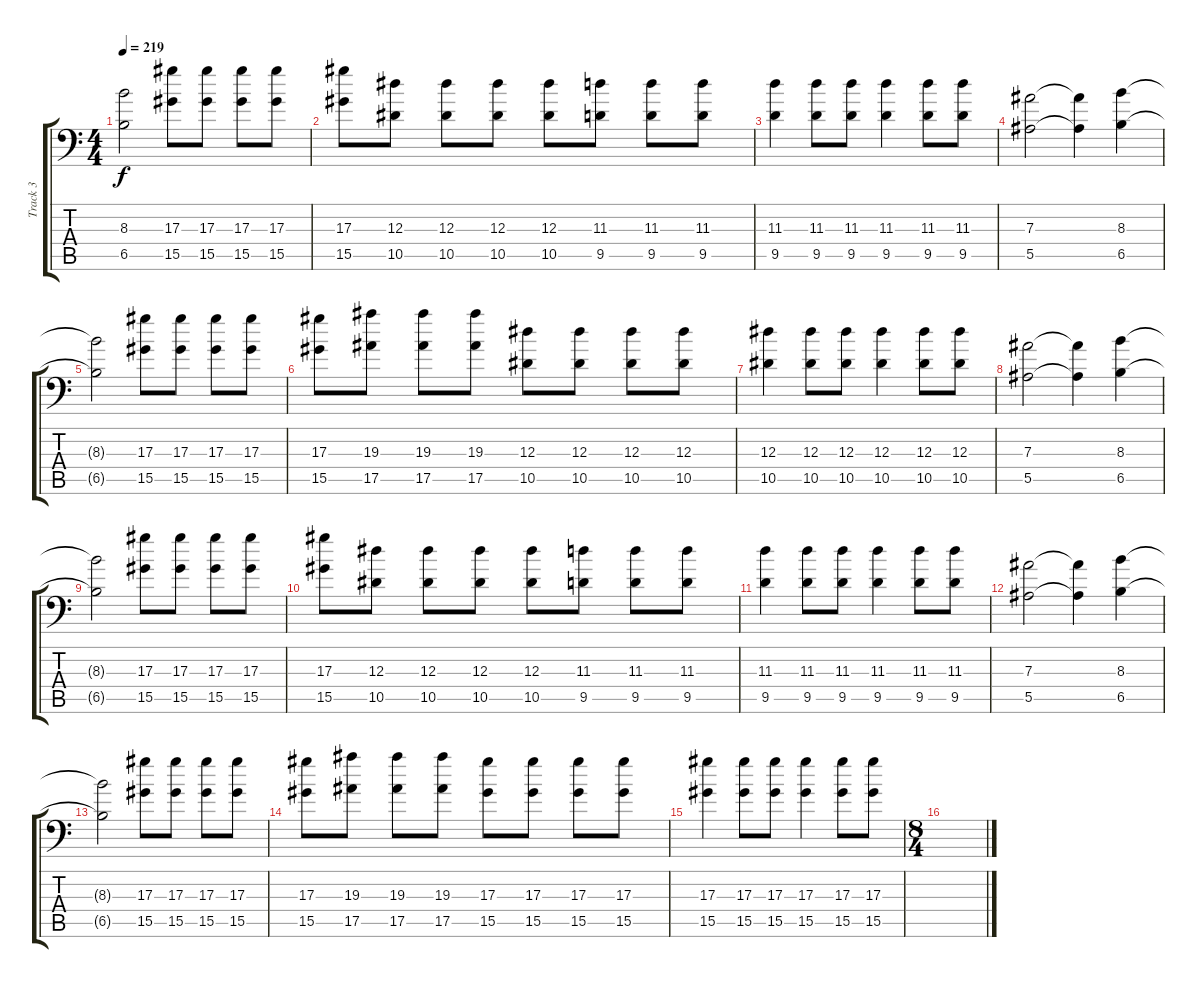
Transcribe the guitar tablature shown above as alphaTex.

\track ("Track 3" "Track 3") {instrument distortionguitar}
\staff {score tabs}
\tuning (C4 G3 Eb3 Bb2 F2 Bb1) {hide}
\ts (4 4)
\tempo 219
\clef f4
\ks c
(8.3{t} 6.5{t}).2{dy f} (17.3 15.5).8 (17.3 15.5).8 (17.3 15.5).8 (17.3 15.5).8 |
(17.3 15.5).8 (12.3 10.5).8 (12.3 10.5).8 (12.3 10.5).8 (12.3 10.5).8 (11.3 9.5).8 (11.3 9.5).8 (11.3 9.5).8 |
(11.3 9.5).4 (11.3 9.5).8 (11.3 9.5).8 (11.3 9.5).4 (11.3 9.5).8 (11.3 9.5).8 |
(7.3 5.5).2 (7.3{t} 5.5{t}).4 (8.3 6.5).4 |
(8.3{t} 6.5{t}).2 (17.3 15.5).8 (17.3 15.5).8 (17.3 15.5).8 (17.3 15.5).8 |
(17.3 15.5).8 (19.3 17.5).8 (19.3 17.5).8 (19.3 17.5).8 (12.3 10.5).8 (12.3 10.5).8 (12.3 10.5).8 (12.3 10.5).8 |
(12.3 10.5).4 (12.3 10.5).8 (12.3 10.5).8 (12.3 10.5).4 (12.3 10.5).8 (12.3 10.5).8 |
(7.3 5.5).2 (7.3{t} 5.5{t}).4 (8.3 6.5).4 |
(8.3{t} 6.5{t}).2 (17.3 15.5).8 (17.3 15.5).8 (17.3 15.5).8 (17.3 15.5).8 |
(17.3 15.5).8 (12.3 10.5).8 (12.3 10.5).8 (12.3 10.5).8 (12.3 10.5).8 (11.3 9.5).8 (11.3 9.5).8 (11.3 9.5).8 |
(11.3 9.5).4 (11.3 9.5).8 (11.3 9.5).8 (11.3 9.5).4 (11.3 9.5).8 (11.3 9.5).8 |
(7.3 5.5).2 (7.3{t} 5.5{t}).4 (8.3 6.5).4 |
(8.3{t} 6.5{t}).2 (17.3 15.5).8 (17.3 15.5).8 (17.3 15.5).8 (17.3 15.5).8 |
(17.3 15.5).8 (19.3 17.5).8 (19.3 17.5).8 (19.3 17.5).8 (17.3 15.5).8 (17.3 15.5).8 (17.3 15.5).8 (17.3 15.5).8 |
(17.3 15.5).4 (17.3 15.5).8 (17.3 15.5).8 (17.3 15.5).4 (17.3 15.5).8 (17.3 15.5).8 |
\ts (8 4)
